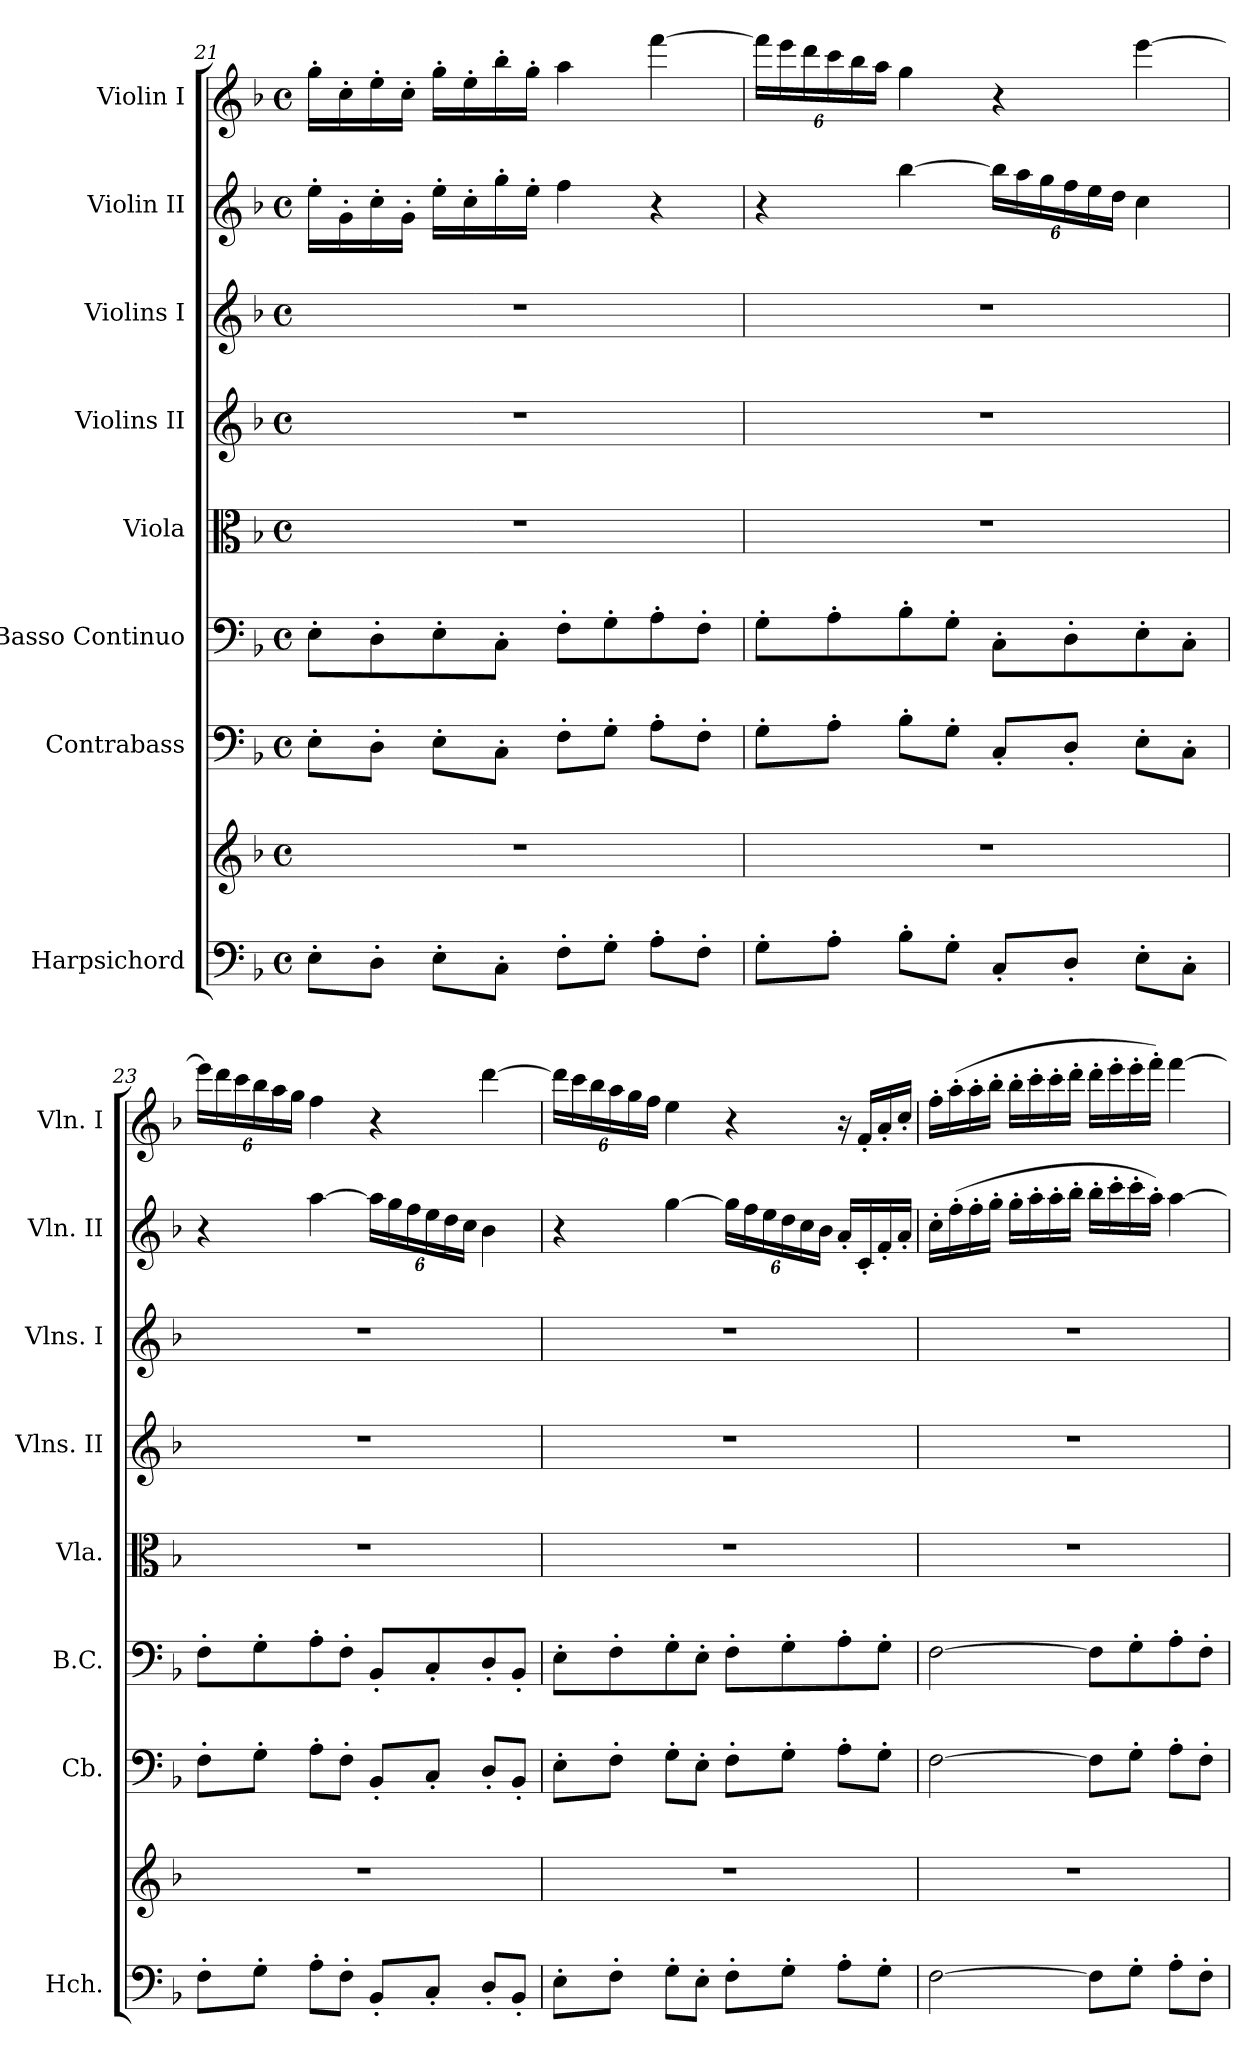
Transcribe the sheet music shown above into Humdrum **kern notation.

**kern	**kern	**kern	**kern	**kern	**kern	**kern	**kern	**kern
*part8	*part8	*part7	*part6	*part5	*part4	*part3	*part2	*part1
*staff9	*staff8	*staff7	*staff6	*staff5	*staff4	*staff3	*staff2	*staff1
*I"Harpsichord	*	*I"Contrabass	*I"Basso Continuo	*I"Viola	*I"Violins II	*I"Violins I	*I"Violin II	*I"Violin I
*I'Hch.	*	*I'Cb.	*I'B.C.	*I'Vla.	*I'Vlns. II	*I'Vlns. I	*I'Vln. II	*I'Vln. I
*clefF4	*clefG2	*clefF4	*clefF4	*clefC3	*clefG2	*clefG2	*clefG2	*clefG2
*	*	*ITrd7c12	*	*	*	*	*	*
*k[b-]	*k[b-]	*k[b-]	*k[b-]	*k[b-]	*k[b-]	*k[b-]	*k[b-]	*k[b-]
*M4/4	*M4/4	*M4/4	*M4/4	*M4/4	*M4/4	*M4/4	*M4/4	*M4/4
*met(c)	*met(c)	*met(c)	*met(c)	*met(c)	*met(c)	*met(c)	*met(c)	*met(c)
=21	=21	=21	=21	=21	=21	=21	=21	=21
8E'\L	1r	8EE'\L	8E'\L	1r	1r	1r	16ee'\LL	16gg'\LL
.	.	.	.	.	.	.	16g'\	16cc'\
8D'\J	.	8DD'\J	8D'\	.	.	.	16cc'\	16ee'\
.	.	.	.	.	.	.	16g'\JJ	16cc'\JJ
8E'\L	.	8EE'\L	8E'\	.	.	.	16ee'\LL	16gg'\LL
.	.	.	.	.	.	.	16cc'\	16ee'\
8C'\J	.	8CC'\J	8C'\J	.	.	.	16gg'\	16bb-'\
.	.	.	.	.	.	.	16ee'\JJ	16gg'\JJ
8F'\L	.	8FF'\L	8F'\L	.	.	.	4ff\	4aa\
8G'\J	.	8GG'\J	8G'\	.	.	.	.	.
8A'\L	.	8AA'\L	8A'\	.	.	.	4r	[4fff\
8F'\J	.	8FF'\J	8F'\J	.	.	.	.	.
!!LO:LB:g=z
=22	=22	=22	=22	=22	=22	=22	=22	=22
*	*	*	*	*	*	*	*	*Xbrackettup
8G'\L	1r	8GG'\L	8G'\L	1r	1r	1r	4r	24fff\LL]
.	.	.	.	.	.	.	.	24eee\
.	.	.	.	.	.	.	.	24ddd\
8A'\J	.	8AA'\J	8A'\	.	.	.	.	24ccc\
.	.	.	.	.	.	.	.	24bb-\
.	.	.	.	.	.	.	.	24aa\JJ
8B-'\L	.	8BB-'\L	8B-'\	.	.	.	[4bb-\	4gg\
8G'\J	.	8GG'\J	8G'\J	.	.	.	.	.
*	*	*	*	*	*	*	*Xbrackettup	*
8C'/L	.	8CC'/L	8C'\L	.	.	.	24bb-\LL]	4r
.	.	.	.	.	.	.	24aa\	.
.	.	.	.	.	.	.	24gg\	.
8D'/J	.	8DD'/J	8D'\	.	.	.	24ff\	.
.	.	.	.	.	.	.	24ee\	.
.	.	.	.	.	.	.	24dd\JJ	.
8E'\L	.	8EE'\L	8E'\	.	.	.	4cc\	[4eee\
8C'\J	.	8CC'\J	8C'\J	.	.	.	.	.
=23	=23	=23	=23	=23	=23	=23	=23	=23
8F'\L	1r	8FF'\L	8F'\L	1r	1r	1r	4r	24eee\LL]
.	.	.	.	.	.	.	.	24ddd\
.	.	.	.	.	.	.	.	24ccc\
8G'\J	.	8GG'\J	8G'\	.	.	.	.	24bb-\
.	.	.	.	.	.	.	.	24aa\
.	.	.	.	.	.	.	.	24gg\JJ
8A'\L	.	8AA'\L	8A'\	.	.	.	[4aa\	4ff\
8F'\J	.	8FF'\J	8F'\J	.	.	.	.	.
8BB-'/L	.	8BBB-'/L	8BB-'/L	.	.	.	24aa\LL]	4r
.	.	.	.	.	.	.	24gg\	.
.	.	.	.	.	.	.	24ff\	.
8C'/J	.	8CC'/J	8C'/	.	.	.	24ee\	.
.	.	.	.	.	.	.	24dd\	.
.	.	.	.	.	.	.	24cc\JJ	.
8D'/L	.	8DD'/L	8D'/	.	.	.	4b-\	[4ddd\
8BB-'/J	.	8BBB-'/J	8BB-'/J	.	.	.	.	.
!!LO:PB:g=z
=24	=24	=24	=24	=24	=24	=24	=24	=24
8E'\L	1r	8EE'\L	8E'\L	1r	1r	1r	4r	24ddd\LL]
.	.	.	.	.	.	.	.	24ccc\
.	.	.	.	.	.	.	.	24bb-\
8F'\J	.	8FF'\J	8F'\	.	.	.	.	24aa\
.	.	.	.	.	.	.	.	24gg\
.	.	.	.	.	.	.	.	24ff\JJ
8G'\L	.	8GG'\L	8G'\	.	.	.	[4gg\	4ee\
8E'\J	.	8EE'\J	8E'\J	.	.	.	.	.
8F'\L	.	8FF'\L	8F'\L	.	.	.	24gg\LL]	4r
.	.	.	.	.	.	.	24ff\	.
.	.	.	.	.	.	.	24ee\	.
8G'\J	.	8GG'\J	8G'\	.	.	.	24dd\	.
.	.	.	.	.	.	.	24cc\	.
.	.	.	.	.	.	.	24b-\JJ	.
8A'\L	.	8AA'\L	8A'\	.	.	.	16a'/LL	16r
.	.	.	.	.	.	.	16c'/	16f'/LL
8G'\J	.	8GG'\J	8G'\J	.	.	.	16f'/	16a'/
.	.	.	.	.	.	.	16a'/JJ	16cc'/JJ
=25	=25	=25	=25	=25	=25	=25	=25	=25
[2F\	1r	[2FF\	[2F\	1r	1r	1r	16cc'\LL	16ff'\LL
.	.	.	.	.	.	.	(>16ff'\	(>16aa'\
.	.	.	.	.	.	.	16ff'\	16aa'\
.	.	.	.	.	.	.	16gg'\JJ	16bb-'\JJ
.	.	.	.	.	.	.	16gg'\LL	16bb-'\LL
.	.	.	.	.	.	.	16aa'\	16ccc'\
.	.	.	.	.	.	.	16aa'\	16ccc'\
.	.	.	.	.	.	.	16bb-'\JJ	16ddd'\JJ
8F\L]	.	8FF\L]	8F\L]	.	.	.	16bb-'\LL	16ddd'\LL
.	.	.	.	.	.	.	16ccc'\	16eee'\
8G'\J	.	8GG'\J	8G'\	.	.	.	16ccc'\	16eee'\
.	.	.	.	.	.	.	16aa'\JJ)	16fff'\JJ)
8A'\L	.	8AA'\L	8A'\	.	.	.	[4aa\	[4fff\
8F'\J	.	8FF'\J	8F'\J	.	.	.	.	.
=	=	=	=	=	=	=	=	=
*-	*-	*-	*-	*-	*-	*-	*-	*-
